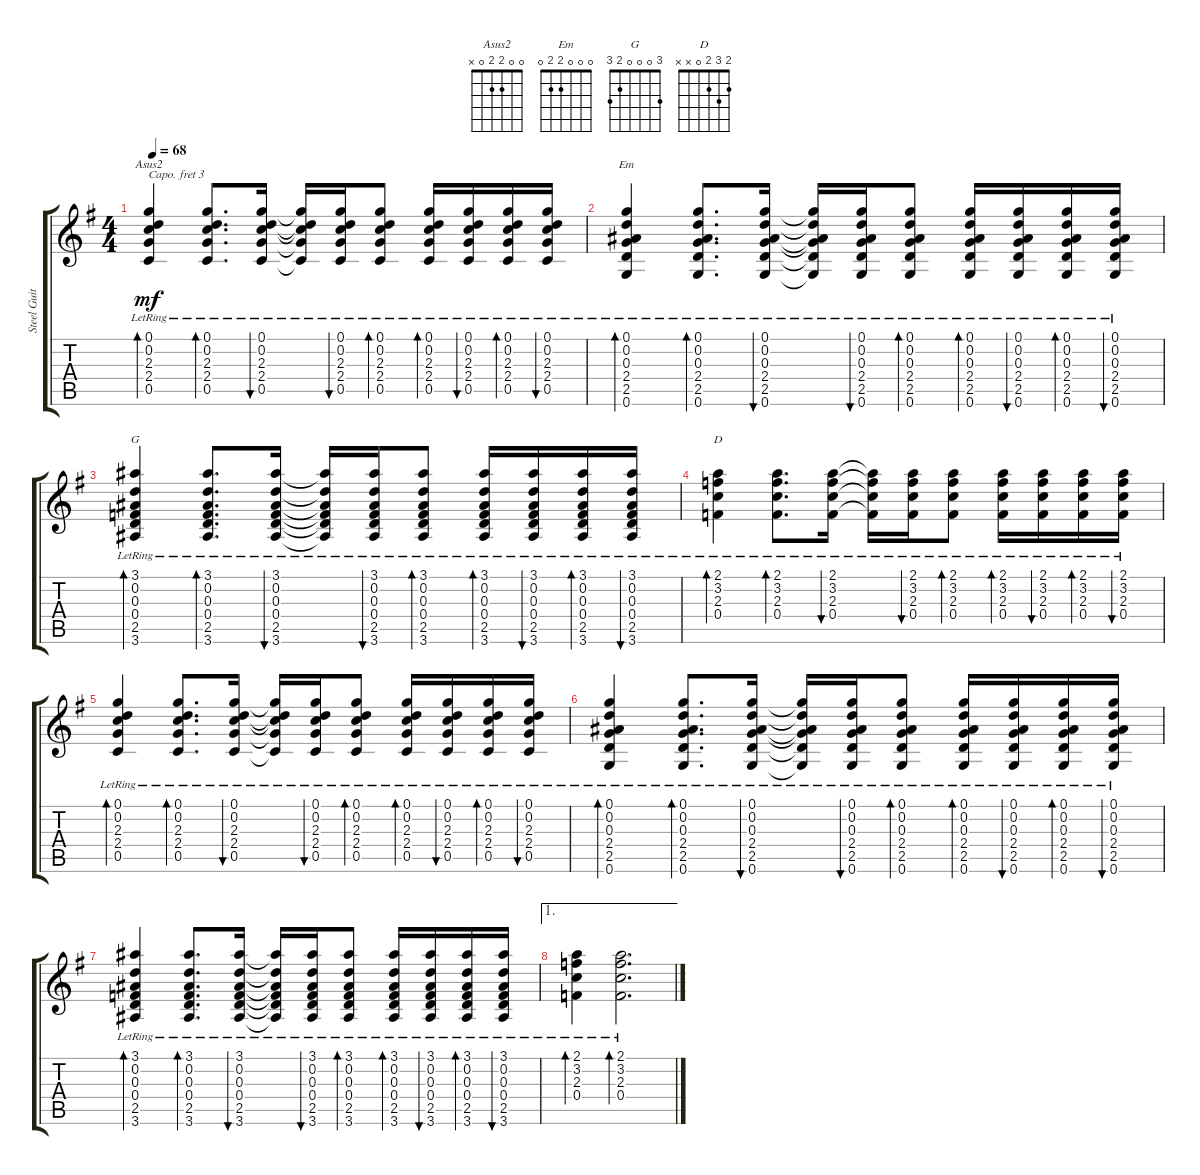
\track ("Steel Guitar" "Steel Guit") {instrument acousticguitarsteel}
\staff {score tabs}
\capo 3
\tuning (E4 B3 G3 D3 A2 E2) {hide}
\chord ("Asus2" 0 0 2 2 0 x)
\chord ("Em" 0 0 0 2 2 0)
\chord ("G" 3 0 0 0 2 3)
\chord ("D" 2 3 2 0 x x)
\ts (4 4)
\tempo 68
\clef g2
\ks eminor
(0.1{lr} 0.2{lr} 2.3{lr} 2.4{lr} 0.5{lr}).4{bd 30 ch "Asus2" dy mf} (0.1{lr} 0.2{lr} 2.3{lr} 2.4{lr} 0.5{lr}).8{d bd 30} (0.1{lr} 0.2{lr} 2.3{lr} 2.4{lr} 0.5{lr}).16{bu 30} (0.1{lr t} 0.2{lr t} 2.3{lr t} 2.4{lr t} 0.5{lr t}).16 (0.1{lr} 0.2{lr} 2.3{lr} 2.4{lr} 0.5{lr}).16{bu 30} (0.1{lr} 0.2{lr} 2.3{lr} 2.4{lr} 0.5{lr}).8{bd 30} (0.1{lr} 0.2{lr} 2.3{lr} 2.4{lr} 0.5{lr}).16{bd 30} (0.1{lr} 0.2{lr} 2.3{lr} 2.4{lr} 0.5{lr}).16{bu 30} (0.1{lr} 0.2{lr} 2.3{lr} 2.4{lr} 0.5{lr}).16{bd 30} (0.1{lr} 0.2{lr} 2.3{lr} 2.4{lr} 0.5{lr}).16{bu 30} |
(0.1{lr} 0.2{lr} 0.3{lr} 2.4{lr} 2.5{lr} 0.6{lr}).4{bd 30 ch "Em"} (0.1{lr} 0.2{lr} 0.3{lr} 2.4{lr} 2.5{lr} 0.6{lr}).8{d bd 30} (0.1{lr} 0.2{lr} 0.3{lr} 2.4{lr} 2.5{lr} 0.6{lr}).16{bu 30} (0.1{lr t} 0.2{lr t} 0.3{lr t} 2.4{lr t} 2.5{lr t} 0.6{lr t}).16 (0.1{lr} 0.2{lr} 0.3{lr} 2.4{lr} 2.5{lr} 0.6{lr}).16{bu 30} (0.1{lr} 0.2{lr} 0.3{lr} 2.4{lr} 2.5{lr} 0.6{lr}).8{bd 30} (0.1{lr} 0.2{lr} 0.3{lr} 2.4{lr} 2.5{lr} 0.6{lr}).16{bd 30} (0.1{lr} 0.2{lr} 0.3{lr} 2.4{lr} 2.5{lr} 0.6{lr}).16{bu 30} (0.1{lr} 0.2{lr} 0.3{lr} 2.4{lr} 2.5{lr} 0.6{lr}).16{bd 30} (0.1{lr} 0.2{lr} 0.3{lr} 2.4{lr} 2.5{lr} 0.6{lr}).16{bu 30} |
(3.1{lr} 0.2{lr} 0.3{lr} 0.4{lr} 2.5{lr} 3.6{lr}).4{bd 30 ch "G"} (3.1{lr} 0.2{lr} 0.3{lr} 0.4{lr} 2.5{lr} 3.6{lr}).8{d bd 30} (3.1{lr} 0.2{lr} 0.3{lr} 0.4{lr} 2.5{lr} 3.6{lr}).16{bu 30} (3.1{lr t} 0.2{lr t} 0.3{lr t} 0.4{lr t} 2.5{lr t} 3.6{lr t}).16 (3.1{lr} 0.2{lr} 0.3{lr} 0.4{lr} 2.5{lr} 3.6{lr}).16{bu 30} (3.1{lr} 0.2{lr} 0.3{lr} 0.4{lr} 2.5{lr} 3.6{lr}).8{bd 30} (3.1{lr} 0.2{lr} 0.3{lr} 0.4{lr} 2.5{lr} 3.6{lr}).16{bd 30} (3.1{lr} 0.2{lr} 0.3{lr} 0.4{lr} 2.5{lr} 3.6{lr}).16{bu 30} (3.1{lr} 0.2{lr} 0.3{lr} 0.4{lr} 2.5{lr} 3.6{lr}).16{bd 30} (3.1{lr} 0.2{lr} 0.3{lr} 0.4{lr} 2.5{lr} 3.6{lr}).16{bu 30} |
(2.1{lr} 3.2{lr} 2.3{lr} 0.4{lr}).4{bd 30 ch "D"} (2.1{lr} 3.2{lr} 2.3{lr} 0.4{lr}).8{d bd 30} (2.1{lr} 3.2{lr} 2.3{lr} 0.4{lr}).16{bu 30} (2.1{lr t} 3.2{lr t} 2.3{lr t} 0.4{lr t}).16 (2.1{lr} 3.2{lr} 2.3{lr} 0.4{lr}).16{bu 30} (2.1{lr} 3.2{lr} 2.3{lr} 0.4{lr}).8{bd 30} (2.1{lr} 3.2{lr} 2.3{lr} 0.4{lr}).16{bd 30} (2.1{lr} 3.2{lr} 2.3{lr} 0.4{lr}).16{bu 30} (2.1{lr} 3.2{lr} 2.3{lr} 0.4{lr}).16{bd 30} (2.1{lr} 3.2{lr} 2.3{lr} 0.4{lr}).16{bu 30} |
(0.1{lr} 0.2{lr} 2.3{lr} 2.4{lr} 0.5{lr}).4{bd 30} (0.1{lr} 0.2{lr} 2.3{lr} 2.4{lr} 0.5{lr}).8{d bd 30} (0.1{lr} 0.2{lr} 2.3{lr} 2.4{lr} 0.5{lr}).16{bu 30} (0.1{lr t} 0.2{lr t} 2.3{lr t} 2.4{lr t} 0.5{lr t}).16 (0.1{lr} 0.2{lr} 2.3{lr} 2.4{lr} 0.5{lr}).16{bu 30} (0.1{lr} 0.2{lr} 2.3{lr} 2.4{lr} 0.5{lr}).8{bd 30} (0.1{lr} 0.2{lr} 2.3{lr} 2.4{lr} 0.5{lr}).16{bd 30} (0.1{lr} 0.2{lr} 2.3{lr} 2.4{lr} 0.5{lr}).16{bu 30} (0.1{lr} 0.2{lr} 2.3{lr} 2.4{lr} 0.5{lr}).16{bd 30} (0.1{lr} 0.2{lr} 2.3{lr} 2.4{lr} 0.5{lr}).16{bu 30} |
(0.1{lr} 0.2{lr} 0.3{lr} 2.4{lr} 2.5{lr} 0.6{lr}).4{bd 30} (0.1{lr} 0.2{lr} 0.3{lr} 2.4{lr} 2.5{lr} 0.6{lr}).8{d bd 30} (0.1{lr} 0.2{lr} 0.3{lr} 2.4{lr} 2.5{lr} 0.6{lr}).16{bu 30} (0.1{lr t} 0.2{lr t} 0.3{lr t} 2.4{lr t} 2.5{lr t} 0.6{lr t}).16 (0.1{lr} 0.2{lr} 0.3{lr} 2.4{lr} 2.5{lr} 0.6{lr}).16{bu 30} (0.1{lr} 0.2{lr} 0.3{lr} 2.4{lr} 2.5{lr} 0.6{lr}).8{bd 30} (0.1{lr} 0.2{lr} 0.3{lr} 2.4{lr} 2.5{lr} 0.6{lr}).16{bd 30} (0.1{lr} 0.2{lr} 0.3{lr} 2.4{lr} 2.5{lr} 0.6{lr}).16{bu 30} (0.1{lr} 0.2{lr} 0.3{lr} 2.4{lr} 2.5{lr} 0.6{lr}).16{bd 30} (0.1{lr} 0.2{lr} 0.3{lr} 2.4{lr} 2.5{lr} 0.6{lr}).16{bu 30} |
(3.1{lr} 0.2{lr} 0.3{lr} 0.4{lr} 2.5{lr} 3.6{lr}).4{bd 30} (3.1{lr} 0.2{lr} 0.3{lr} 0.4{lr} 2.5{lr} 3.6{lr}).8{d bd 30} (3.1{lr} 0.2{lr} 0.3{lr} 0.4{lr} 2.5{lr} 3.6{lr}).16{bu 30} (3.1{lr t} 0.2{lr t} 0.3{lr t} 0.4{lr t} 2.5{lr t} 3.6{lr t}).16 (3.1{lr} 0.2{lr} 0.3{lr} 0.4{lr} 2.5{lr} 3.6{lr}).16{bu 30} (3.1{lr} 0.2{lr} 0.3{lr} 0.4{lr} 2.5{lr} 3.6{lr}).8{bd 30} (3.1{lr} 0.2{lr} 0.3{lr} 0.4{lr} 2.5{lr} 3.6{lr}).16{bd 30} (3.1{lr} 0.2{lr} 0.3{lr} 0.4{lr} 2.5{lr} 3.6{lr}).16{bu 30} (3.1{lr} 0.2{lr} 0.3{lr} 0.4{lr} 2.5{lr} 3.6{lr}).16{bd 30} (3.1{lr} 0.2{lr} 0.3{lr} 0.4{lr} 2.5{lr} 3.6{lr}).16{bu 30} |
\ae 1
(2.1{lr} 3.2{lr} 2.3{lr} 0.4{lr}).4{bd 30} (2.1{lr} 3.2{lr} 2.3{lr} 0.4{lr}).2{d bd 30}
